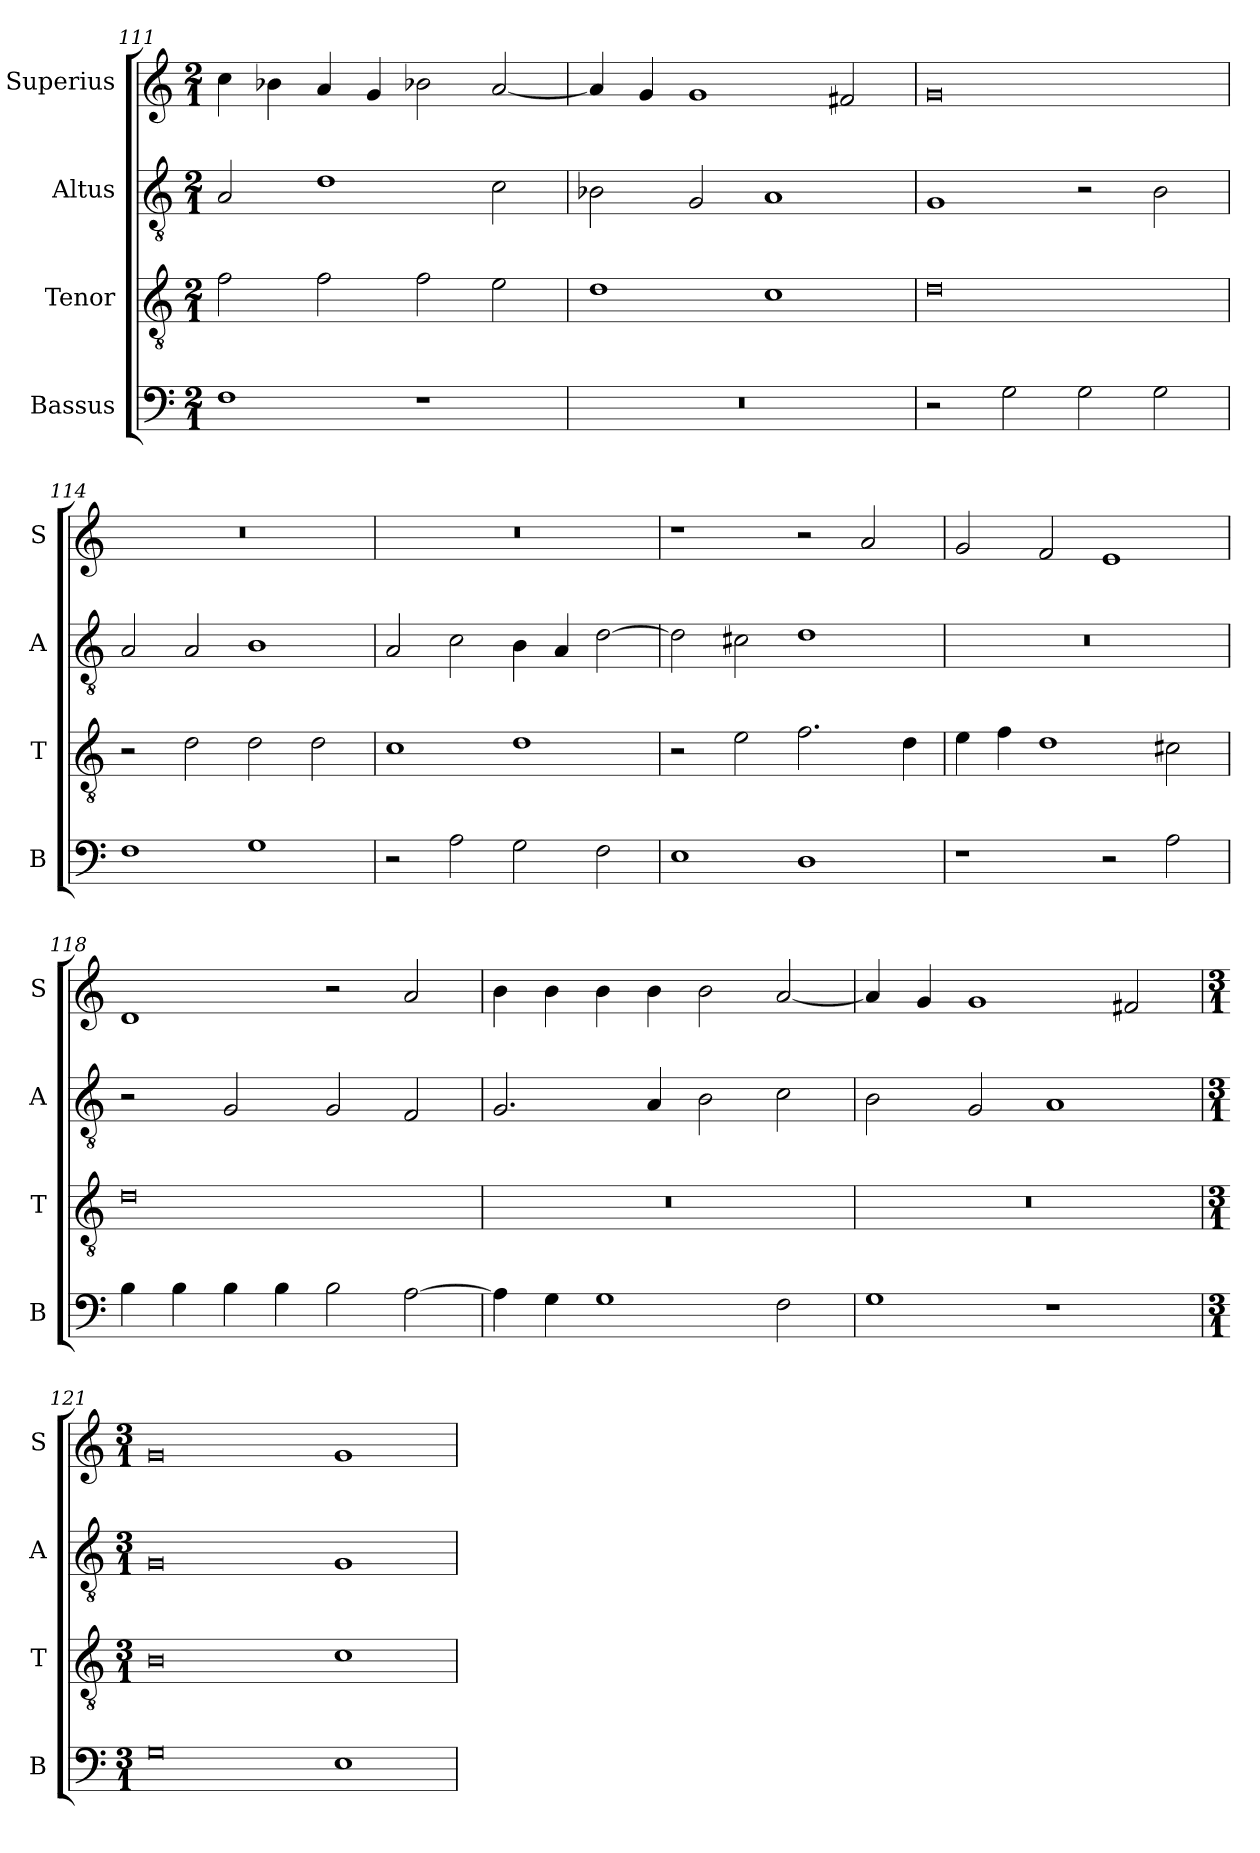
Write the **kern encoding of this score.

**kern	**kern	**kern	**kern
*part4	*part3	*part2	*part1
*staff4	*staff3	*staff2	*staff1
*I"Bassus	*I"Tenor	*I"Altus	*I"Superius
*I'B	*I'T	*I'A	*I'S
*clefF4	*clefGv2	*clefGv2	*clefG2
*k[]	*k[]	*k[]	*k[]
*M2/1	*M2/1	*M2/1	*M2/1
=111	=111	=111	=111
1F	2f\	2A/	4cc\
.	.	.	4b-X\
.	2f\	1d	4a/
.	.	.	4g/
1r	2f\	.	2b-X\
.	2e\	2c\	[2a/
=112	=112	=112	=112
0r	1d	2B-X\	4a/]
.	.	.	4g/
.	.	2G/	1g
.	1c	1A	.
.	.	.	2f#X/
=113	=113	=113	=113
2r	0d	1G	0g
2G\	.	.	.
2G\	.	2r	.
2G\	.	2B\	.
=114	=114	=114	=114
1F	2r	2A/	0r
.	2d\	2A/	.
1G	2d\	1B	.
.	2d\	.	.
=115	=115	=115	=115
2r	1c	2A/	0r
2A\	.	2c\	.
2G\	1d	4B\	.
.	.	4A/	.
2F\	.	[2d\	.
=116	=116	=116	=116
1E	2r	2d\]	1r
.	2e\	2c#X\	.
1D	2.f\	1d	2r
.	.	.	2a/
.	4d\	.	.
=117	=117	=117	=117
1r	4e\	0r	2g/
.	4f\	.	.
.	1d	.	2f/
2r	.	.	1e
2A\	2c#X\	.	.
=118	=118	=118	=118
4B\	0d	2r	1d
4B\	.	.	.
4B\	.	2G/	.
4B\	.	.	.
2B\	.	2G/	2r
[2A\	.	2F/	2a/
=119	=119	=119	=119
4A\]	0r	2.G/	4b\
4G\	.	.	4b\
1G	.	.	4b\
.	.	4A/	4b\
.	.	2B\	2b\
2F\	.	2c\	[2a/
=120	=120	=120	=120
1G	0r	2B\	4a/]
.	.	.	4g/
.	.	2G/	1g
1r	.	1A	.
.	.	.	2f#X/
=121	=121	=121	=121
*M3/1	*M3/1	*M3/1	*M3/1
0G	0B	0G	0g
1E	1c	1G	1g
=	=	=	=
*-	*-	*-	*-
